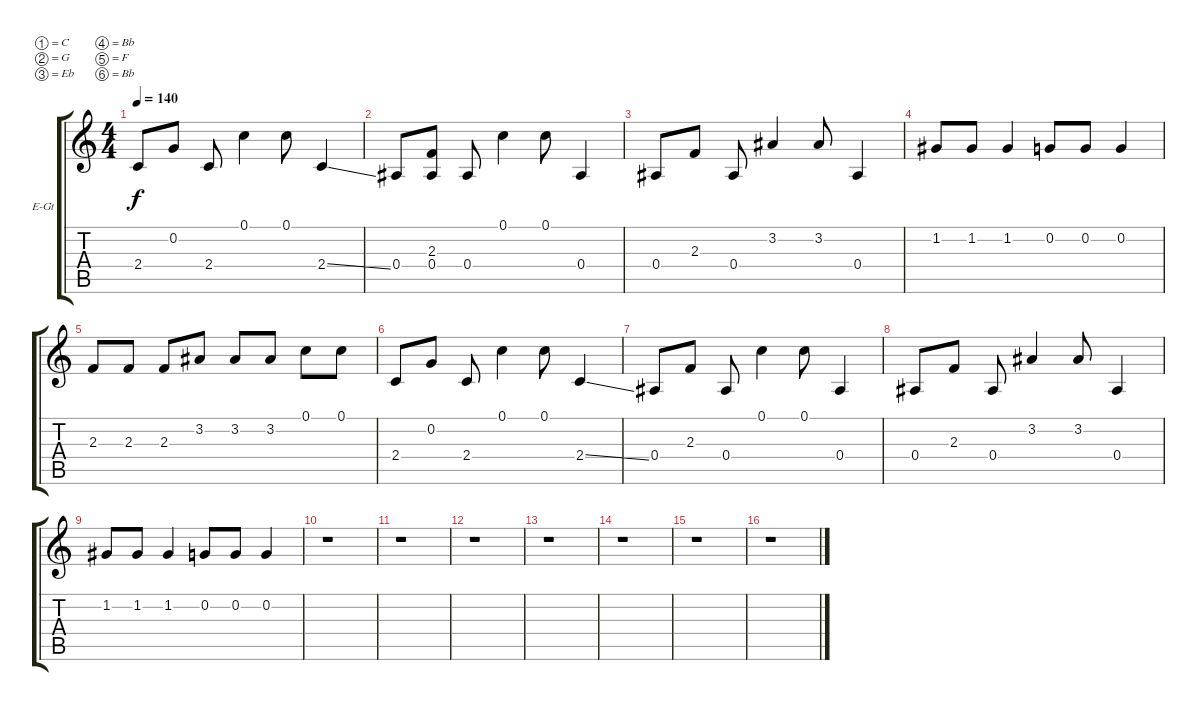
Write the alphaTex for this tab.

\bracketExtendMode groupsimilarinstruments
\firstSystemTrackNameOrientation horizontal
\otherSystemsTrackNameOrientation horizontal
\track ("Клин" "E-Gt") {instrument electricguitarjazz}
\staff {score tabs}
\tuning (C4 G3 Eb3 Bb2 F2 Bb1)
\ts (4 4)
\tempo 140
\clef g2
\ks c
2.4.8{dy f} 0.2.8 2.4.8 0.1.4 0.1.8 2.4{ss}.4 |
0.4.8 (2.3 0.4).8 0.4.8 0.1.4 0.1.8 0.4.4 |
0.4.8 2.3.8 0.4.8 3.2.4 3.2.8 0.4.4 |
1.2.8 1.2.8 1.2.4 0.2.8 0.2.8 0.2.4 |
2.3.8 2.3.8 2.3.8 3.2.8 3.2.8 3.2.8 0.1.8 0.1.8 |
2.4.8 0.2.8 2.4.8 0.1.4 0.1.8 2.4{ss}.4 |
0.4.8 2.3.8 0.4.8 0.1.4 0.1.8 0.4.4 |
0.4.8 2.3.8 0.4.8 3.2.4 3.2.8 0.4.4 |
1.2.8 1.2.8 1.2.4 0.2.8 0.2.8 0.2.4 |
r.1 |
r.1 |
r.1 |
r.1 |
r.1 |
r.1 |
r.1
